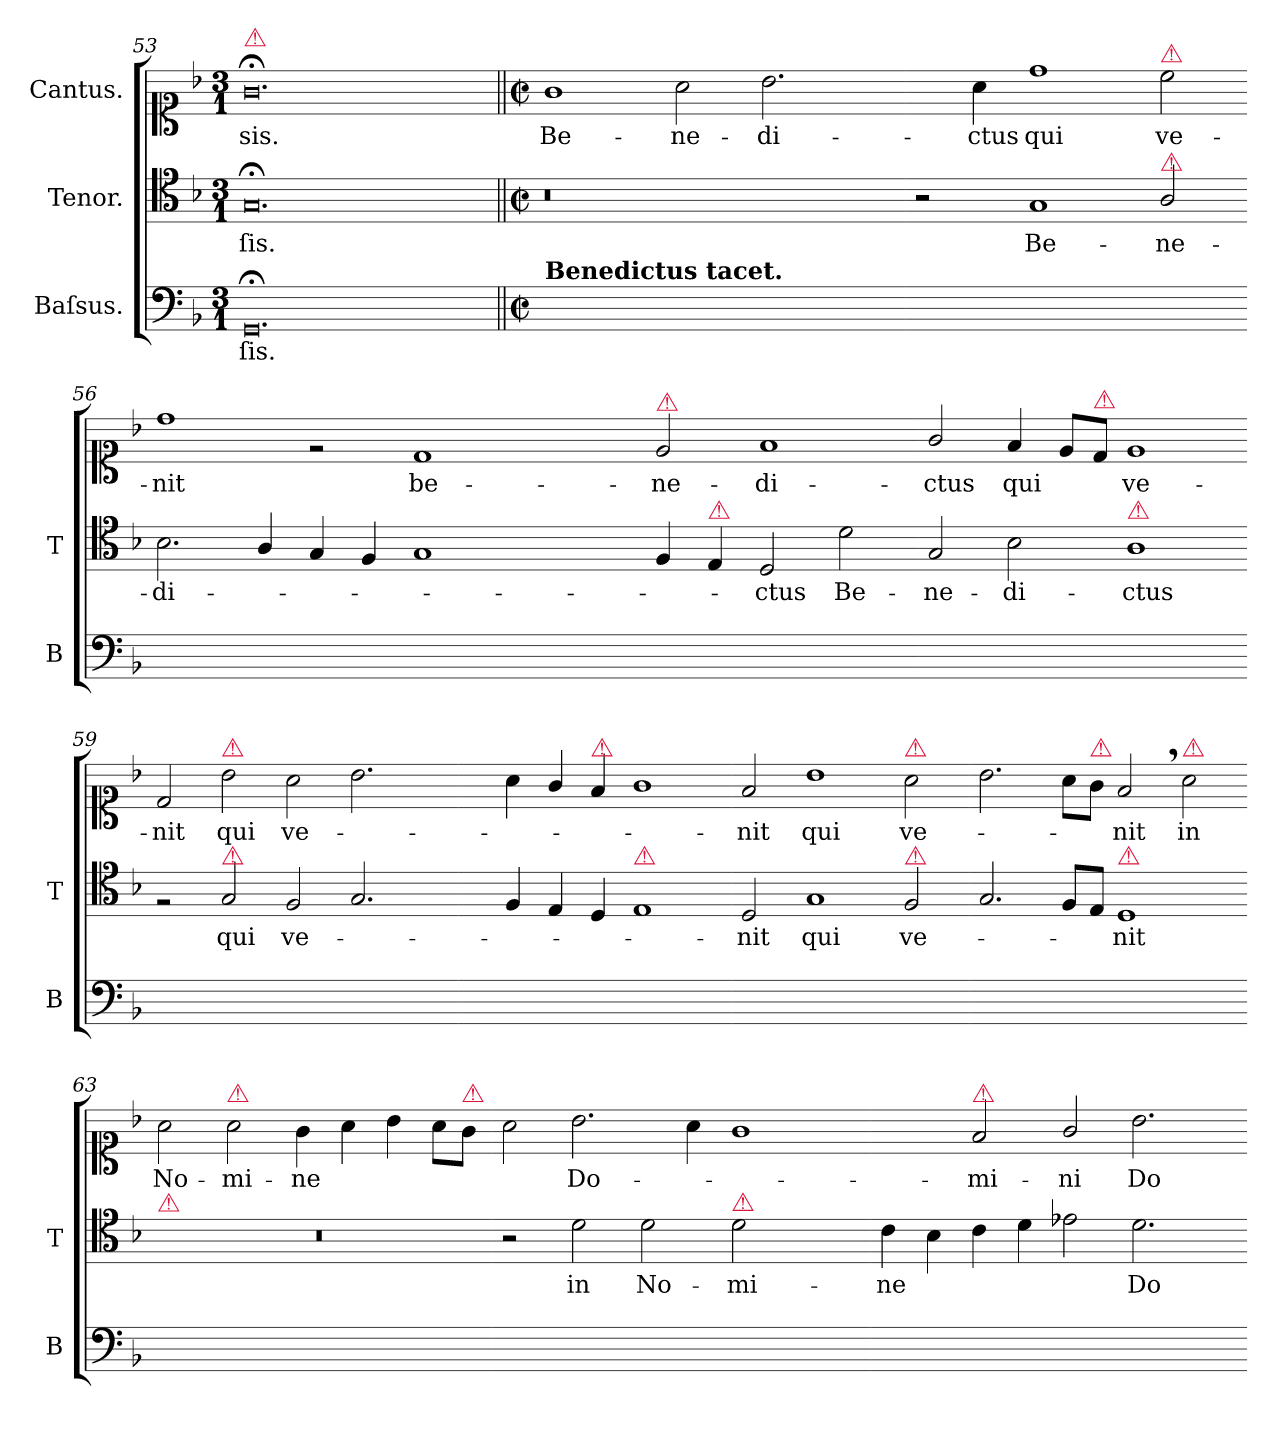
**kern	**text	**kern	**text	**kern	**text
*part3	*part3	*part2	*part2	*part1	*part1
*staff3	*staff3	*staff2	*staff2	*staff1	*staff1
*I"Baſsus.	*	*I"Tenor.	*	*I"Cantus.	*
*I'B	*	*I'T	*	*	*
*clefF4	*	*clefC4	*	*clefC1	*
*k[b-]	*	*k[b-]	*	*k[b-]	*
*M3/1	*	*M3/1	*	*M3/1	*
=53	=53	=53	=53	=53	=53
!	!	!	!	!LO:TX:a:color=crimson:t=⚠	!
0.GG;</	-ſis.	0.G;<;/	-ſis.	0.g;<;\	-sis.
=54||	=54||	=54||	=54||	=54||	=54||
*M2/1	*	*M2/1	*	*M2/1	*
*met(c|)	*	*met(c|)	*	*met(c|)	*
!LO:TX:a:B:t=Benedictus tacet.	!	!	!	!	!
0ryy	.	0r	.	1g\	Be-
.	.	.	.	2a\	-ne-
.	.	.	.	2.b-\	-di-
4ryy	.	4ryy	.	.	.
=55-	=55-	=55-	=55-	=55-	=55-
0ryy	.	2r	.	4ryy	.
.	.	.	.	4a\	-ctus
.	.	1G/	Be-	1dd\	qui
!	!	!	!	!LO:TX:a:color=crimson:t=⚠	!
!	!	!LO:TX:a:color=crimson:t=⚠	!	!	!
.	.	2A/	-ne-	2cc\	ve-
=56-	=56-	=56-	=56-	=56-	=56-
0ryy	.	2.B-\	-di-	1dd\	-nit
.	.	4A/	.	.	.
.	.	4G/	.	2re	.
.	.	4F/	.	.	.
.	.	1G/	.	1d/	be-
2ryy	.	.	.	.	.
=57-	=57-	=57-	=57-	=57-	=57-
0ryy	.	2ryy	.	2ryy	.
!	!	!	!	!LO:TX:a:color=crimson:t=⚠	!
.	.	4F/	.	2e/	-ne-
!	!	!LO:TX:a:color=crimson:t=⚠	!	!	!
.	.	4E/	.	.	.
.	.	2D/	-ctus	1f/	-di-
!	!	!	!LO:LY:i	!	!
.	.	2d\	Be-	.	.
=58-	=58-	=58-	=58-	=58-	=58-
!	!	!	!LO:LY:i	!	!
0ryy	.	2G/	-ne-	2g/	-ctus
!	!	!	!LO:LY:i	!	!
.	.	2B-\	-di-	4f/	qui
.	.	.	.	8e/L	.
!	!	!	!	!LO:TX:a:color=crimson:t=⚠	!
.	.	.	.	8d/J	.
!	!	!LO:TX:a:color=crimson:t=⚠	!	!	!
!	!	!	!LO:LY:i	!	!
.	.	1A\	-ctus	1e/	ve-
=59-	=59-	=59-	=59-	=59-	=59-
0ryy	.	2rF	.	2d/	-nit
!	!	!	!	!LO:TX:a:color=crimson:t=⚠	!
!	!	!LO:TX:a:color=crimson:t=⚠	!	!	!
.	.	2G/	qui	2b-\	qui
.	.	2F/	ve-	2a\	ve-
.	.	2.G/	.	2.b-\	.
4ryy	.	.	.	.	.
=60-	=60-	=60-	=60-	=60-	=60-
0ryy	.	4ryy	.	4ryy	.
.	.	4F/	.	4a\	.
.	.	4E/	.	4g/	.
!	!	!	!	!LO:TX:a:color=crimson:t=⚠	!
.	.	4D/	.	4f/	.
!	!	!LO:TX:a:color=crimson:t=⚠	!	!	!
.	.	1E/	.	1g\	.
=61-	=61-	=61-	=61-	=61-	=61-
0ryy	.	2D/	-nit	2f/	-nit
.	.	1G/	qui	1b-\	qui
!	!	!	!	!LO:TX:a:color=crimson:t=⚠	!
!	!	!LO:TX:a:color=crimson:t=⚠	!	!	!
.	.	2F/	ve-	2a\	ve-
=62-	=62-	=62-	=62-	=62-	=62-
0ryy	.	2.G/	.	2.b-\	.
.	.	8F/L	.	8a\L	.
!	!	!	!	!LO:TX:a:color=crimson:t=⚠	!
.	.	8E/J	.	8g\J	.
!	!	!LO:TX:a:color=crimson:t=⚠	!	!	!
.	.	1D/	-nit	2f,</	-nit
!	!	!	!	!LO:TX:a:color=crimson:t=⚠	!
.	.	.	.	2a\	in
=63-	=63-	=63-	=63-	=63-	=63-
!	!	!LO:TX:a:color=crimson:t=⚠	!	!	!
0ryy	.	0r	.	2a\	No-
!	!	!	!	!LO:TX:a:color=crimson:t=⚠	!
.	.	.	.	2a\	-mi-
.	.	.	.	4g\	-ne
.	.	.	.	4a\	.
.	.	.	.	4b-\	.
.	.	.	.	8a\L	.
!	!	!	!	!LO:TX:a:color=crimson:t=⚠	!
.	.	.	.	8g\J	.
=64-	=64-	=64-	=64-	=64-	=64-
0ryy	.	2r	.	2a\	.
.	.	2d\	in	2.b-\	Do-
.	.	2d\	No-	.	.
.	.	.	.	4a\	.
!	!	!LO:TX:a:color=crimson:t=⚠	!	!	!
.	.	2d\	-mi-	1g\	.
2ryy	.	2ryy	.	.	.
=65-	=65-	=65-	=65-	=65-	=65-
0ryy	.	4c\	-ne	2ryy	.
.	.	4B-\	.	.	.
!	!	!	!	!LO:TX:a:color=crimson:t=⚠	!
.	.	4c\	.	2f/	-mi-
.	.	4d\	.	.	.
.	.	2e-X\	.	2g/	-ni
.	.	2.d\	Do-	2.b-\	Do-
4ryy	.	.	.	.	.
=-	=-	=-	=-	=-	=-
*-	*-	*-	*-	*-	*-
